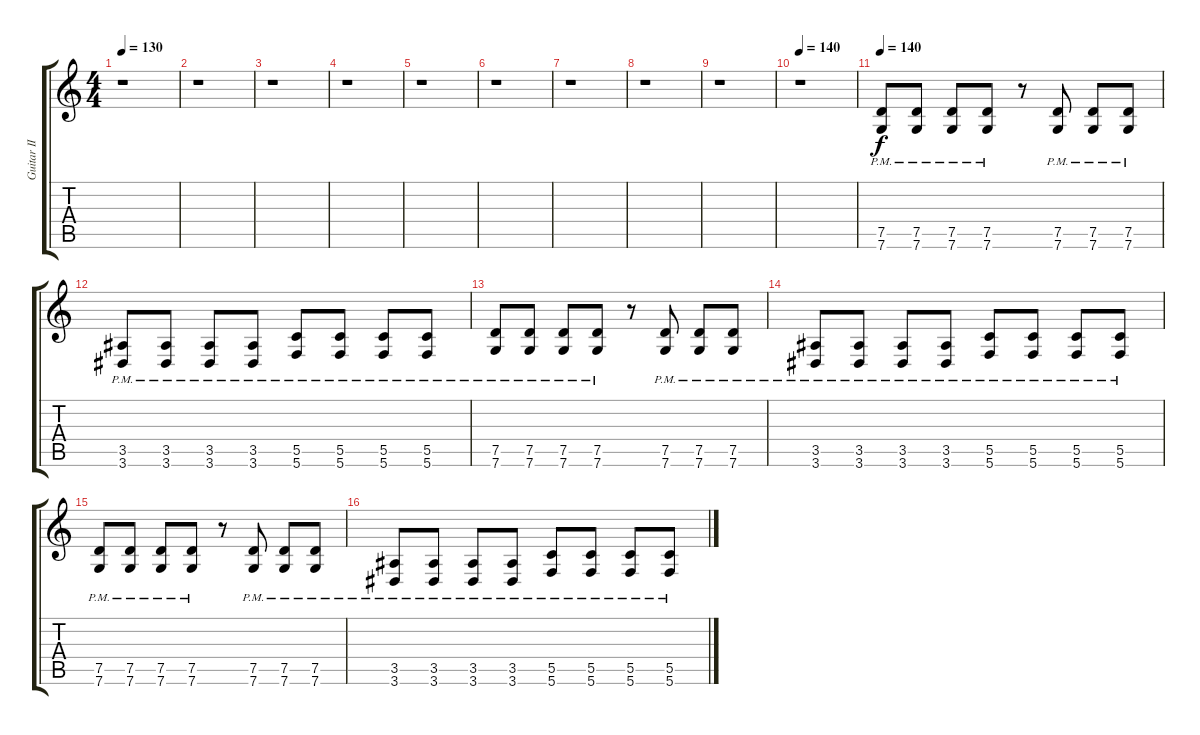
\track ("Guitar II" "Guitar II") {instrument overdrivenguitar}
\staff {score tabs}
\tuning (D4 A3 F3 C3 G2 C2) {hide}
\ts (4 4)
\tempo 130
\clef g2
\ks c
r.1{dy f} |
r.1 |
r.1 |
r.1 |
r.1 |
r.1 |
r.1 |
r.1 |
r.1 |
\tempo 140
r.1 |
\tempo 140
(7.5{pm} 7.6{pm}).8{volume 12} (7.5{pm} 7.6{pm}).8 (7.5{pm} 7.6{pm}).8 (7.5{pm} 7.6{pm}).8 r.8 (7.5{pm} 7.6{pm}).8 (7.5{pm} 7.6{pm}).8 (7.5{pm} 7.6{pm}).8 |
(3.5{pm} 3.6{pm}).8 (3.5{pm} 3.6{pm}).8 (3.5{pm} 3.6{pm}).8 (3.5{pm} 3.6{pm}).8 (5.5{pm} 5.6{pm}).8 (5.5{pm} 5.6{pm}).8 (5.5{pm} 5.6{pm}).8 (5.5{pm} 5.6{pm}).8 |
(7.5{pm} 7.6{pm}).8 (7.5{pm} 7.6{pm}).8 (7.5{pm} 7.6{pm}).8 (7.5{pm} 7.6{pm}).8 r.8 (7.5{pm} 7.6{pm}).8 (7.5{pm} 7.6{pm}).8 (7.5{pm} 7.6{pm}).8 |
(3.5{pm} 3.6{pm}).8 (3.5{pm} 3.6{pm}).8 (3.5{pm} 3.6{pm}).8 (3.5{pm} 3.6{pm}).8 (5.5{pm} 5.6{pm}).8 (5.5{pm} 5.6{pm}).8 (5.5{pm} 5.6{pm}).8 (5.5{pm} 5.6{pm}).8 |
(7.5{pm} 7.6{pm}).8 (7.5{pm} 7.6{pm}).8 (7.5{pm} 7.6{pm}).8 (7.5{pm} 7.6{pm}).8 r.8 (7.5{pm} 7.6{pm}).8 (7.5{pm} 7.6{pm}).8 (7.5{pm} 7.6{pm}).8 |
(3.5{pm} 3.6{pm}).8 (3.5{pm} 3.6{pm}).8 (3.5{pm} 3.6{pm}).8 (3.5{pm} 3.6{pm}).8 (5.5{pm} 5.6{pm}).8 (5.5{pm} 5.6{pm}).8 (5.5{pm} 5.6{pm}).8 (5.5{pm} 5.6{pm}).8
